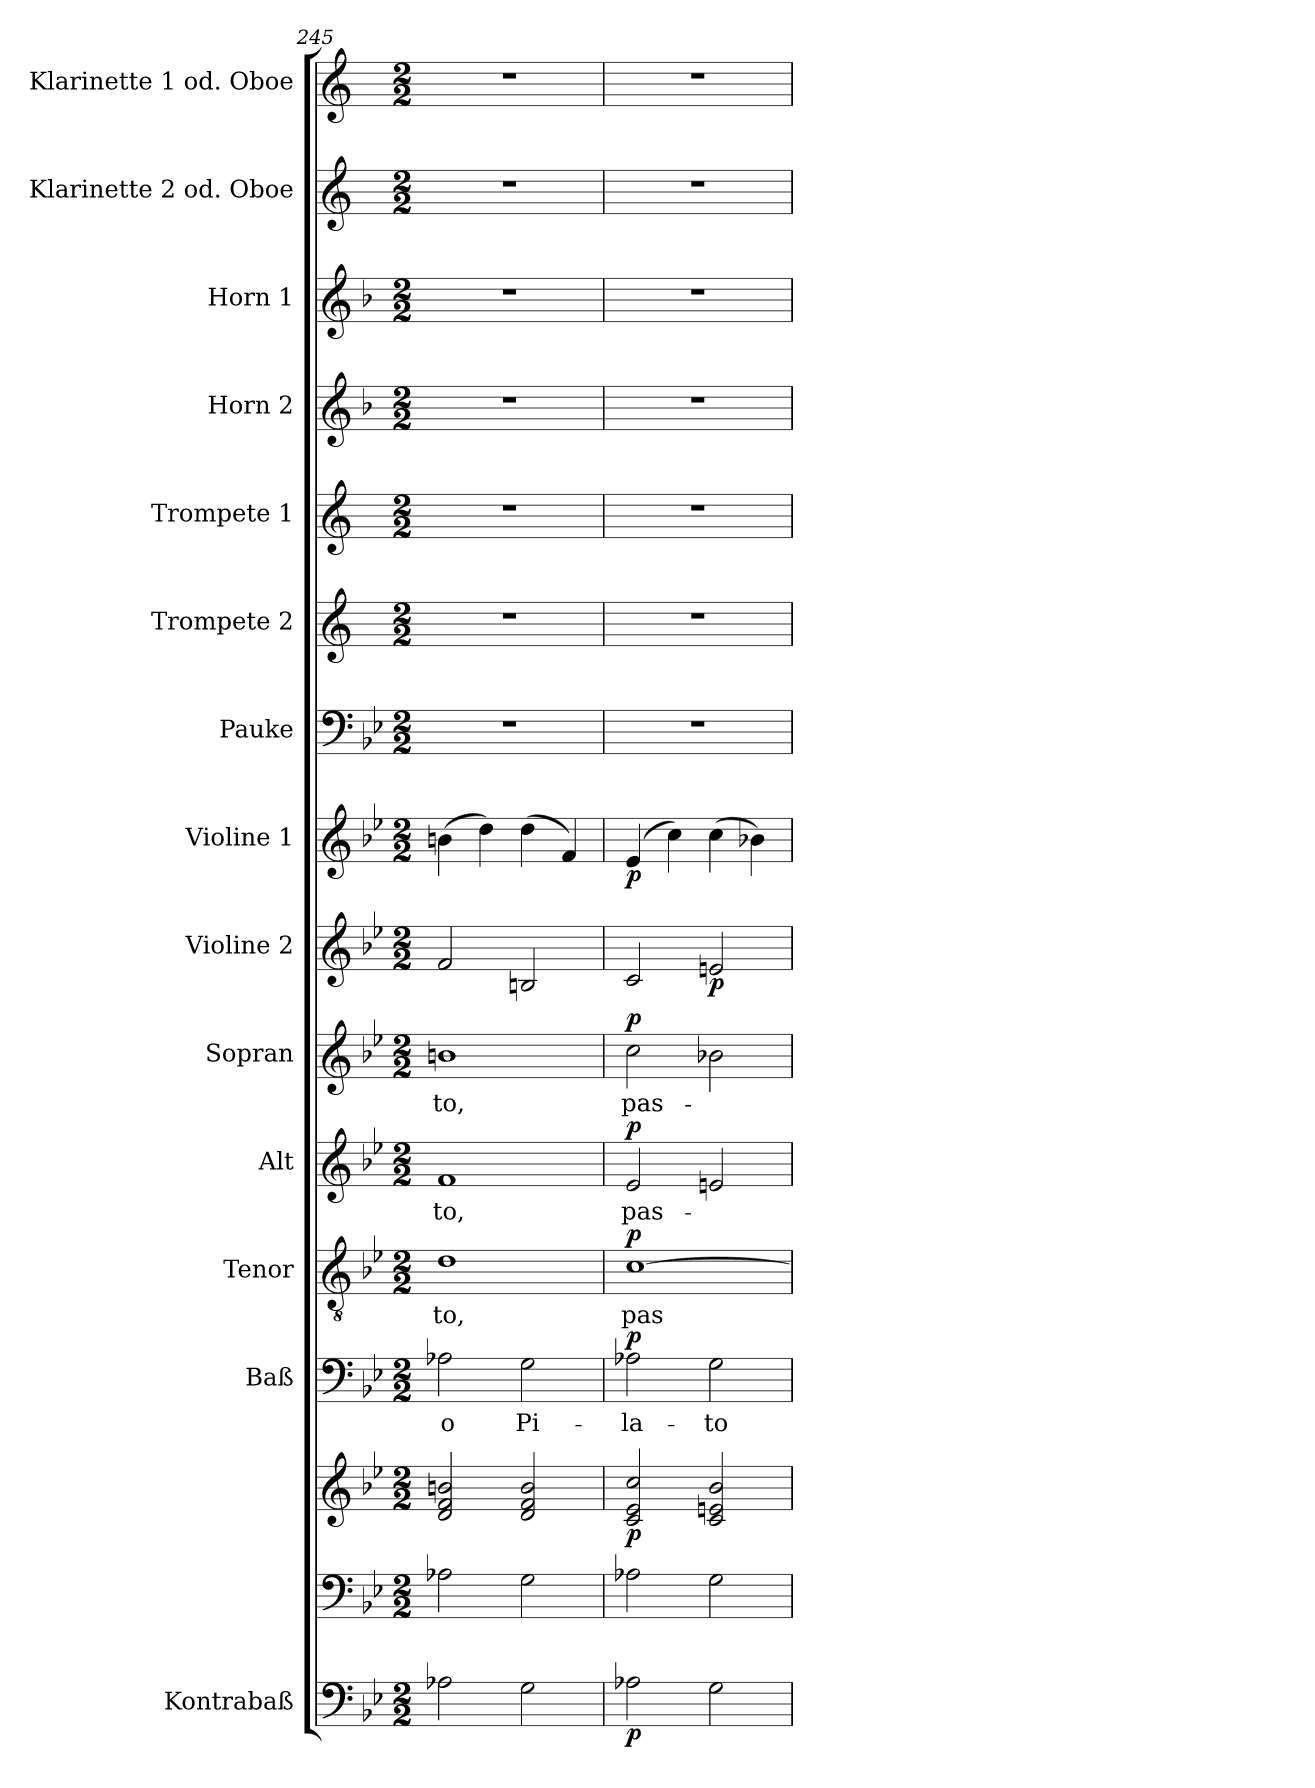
**kern	**dynam	**kern	**kern	**dynam	**kern	**text	**dynam	**kern	**text	**dynam	**kern	**text	**dynam	**kern	**text	**dynam	**kern	**dynam	**kern	**dynam	**kern	**kern	**kern	**kern	**kern	**kern	**kern
*part15	*part15	*part14	*part14	*part14	*part13	*part13	*part13	*part12	*part12	*part12	*part11	*part11	*part11	*part10	*part10	*part10	*part9	*part9	*part8	*part8	*part7	*part6	*part5	*part4	*part3	*part2	*part1
*staff16	*staff16	*staff15	*staff14	*staff14/15	*staff13	*staff13	*staff13	*staff12	*staff12	*staff12	*staff11	*staff11	*staff11	*staff10	*staff10	*staff10	*staff9	*staff9	*staff8	*staff8	*staff7	*staff6	*staff5	*staff4	*staff3	*staff2	*staff1
*I"Kontrabaß	*	*	*	*	*I"Baß	*	*	*I"Tenor	*	*	*I"Alt	*	*	*I"Sopran	*	*	*I"Violine 2	*	*I"Violine 1	*	*I"Pauke	*I"Trompete 2	*I"Trompete 1	*I"Horn 2	*I"Horn 1	*I"Klarinette 2 od. Oboe	*I"Klarinette 1 od. Oboe
*	*	*	*	*	*	*	*	*	*	*	*	*	*	*	*	*	*	*	*	*	*	*I'Tpt	*I'Tpt	*I'Hn	*I'Hn	*	*
*clefF4	*	*clefF4	*clefG2	*	*clefF4	*	*	*clefGv2	*	*	*clefG2	*	*	*clefG2	*	*	*clefG2	*	*clefG2	*	*clefF4	*clefG2	*clefG2	*clefG2	*clefG2	*clefG2	*clefG2
*ITrd7c12	*	*	*	*	*	*	*	*	*	*	*	*	*	*	*	*	*	*	*	*	*	*ITrd1c2	*ITrd1c2	*ITrd4c7	*ITrd4c7	*ITrd1c2	*ITrd1c2
*k[b-e-]	*	*k[b-e-]	*k[b-e-]	*	*k[b-e-]	*	*	*k[b-e-]	*	*	*k[b-e-]	*	*	*k[b-e-]	*	*	*k[b-e-]	*	*k[b-e-]	*	*k[b-e-]	*k[b-e-]	*k[b-e-]	*k[b-e-]	*k[b-e-]	*k[b-e-]	*k[b-e-]
*B-:	*	*B-:	*B-:	*	*B-:	*	*	*B-:	*	*	*B-:	*	*	*B-:	*	*	*B-:	*	*B-:	*	*B-:	*B-:	*B-:	*B-:	*B-:	*B-:	*B-:
*M2/2	*	*M2/2	*M2/2	*	*M2/2	*	*	*M2/2	*	*	*M2/2	*	*	*M2/2	*	*	*M2/2	*	*M2/2	*	*M2/2	*M2/2	*M2/2	*M2/2	*M2/2	*M2/2	*M2/2
=245	=245	=245	=245	=245	=245	=245	=245	=245	=245	=245	=245	=245	=245	=245	=245	=245	=245	=245	=245	=245	=245	=245	=245	=245	=245	=245	=245
!	!	!	!	!	!	!LO:LY:b	!	!	!LO:LY:b	!	!	!LO:LY:b	!	!	!LO:LY:b	!	!	!	!	!	!	!	!	!	!	!	!
2AA-X\	.	2A-X\	2d/ 2f/ 2bn/	.	2A-X\	-o	.	1d	-to,	.	1f	-to,	.	1bn	-to,	.	2f/	.	(>4bn\	.	1r	1r	1r	1r	1r	1r	1r
.	.	.	.	.	.	.	.	.	.	.	.	.	.	.	.	.	.	.	4dd\)	.	.	.	.	.	.	.	.
!	!	!	!	!	!	!LO:LY:b	!	!	!	!	!	!	!	!	!	!	!	!	!	!	!	!	!	!	!	!	!
2GG\	.	2G\	2d/ 2f/ 2b/	.	2G\	Pi-	.	.	.	.	.	.	.	.	.	.	2Bn/	.	(>4dd\	.	.	.	.	.	.	.	.
.	.	.	.	.	.	.	.	.	.	.	.	.	.	.	.	.	.	.	4f/)	.	.	.	.	.	.	.	.
=246	=246	=246	=246	=246	=246	=246	=246	=246	=246	=246	=246	=246	=246	=246	=246	=246	=246	=246	=246	=246	=246	=246	=246	=246	=246	=246	=246
!	!LO:DY:b	!	!	!LO:DY:b	!	!LO:LY:b	!LO:DY:a	!	!LO:LY:b	!LO:DY:a	!	!LO:LY:b	!LO:DY:a	!	!LO:LY:b	!LO:DY:a	!	!	!	!LO:DY:b	!	!	!	!	!	!	!
2AA-X\	p	2A-X\	2c/ 2e-/ 2cc/	p	2A-X\	-la-	p	[1c	pas-	p	2e-/	pas-	p	2cc\	pas-	p	2c/	.	(4e-/	p	1r	1r	1r	1r	1r	1r	1r
.	.	.	.	.	.	.	.	.	.	.	.	.	.	.	.	.	.	.	4cc\)	.	.	.	.	.	.	.	.
!	!	!	!	!	!	!LO:LY:b	!	!	!	!	!	!	!	!	!	!	!	!LO:DY:b	!	!	!	!	!	!	!	!	!
2GG\	.	2G\	2c/ 2en/ 2b-/	.	2G\	-to	.	.	.	.	2en/	.	.	2b-X\	.	.	2en/	p	(>4cc\	.	.	.	.	.	.	.	.
.	.	.	.	.	.	.	.	.	.	.	.	.	.	.	.	.	.	.	4b-X\)	.	.	.	.	.	.	.	.
=	=	=	=	=	=	=	=	=	=	=	=	=	=	=	=	=	=	=	=	=	=	=	=	=	=	=	=
*-	*-	*-	*-	*-	*-	*-	*-	*-	*-	*-	*-	*-	*-	*-	*-	*-	*-	*-	*-	*-	*-	*-	*-	*-	*-	*-	*-
